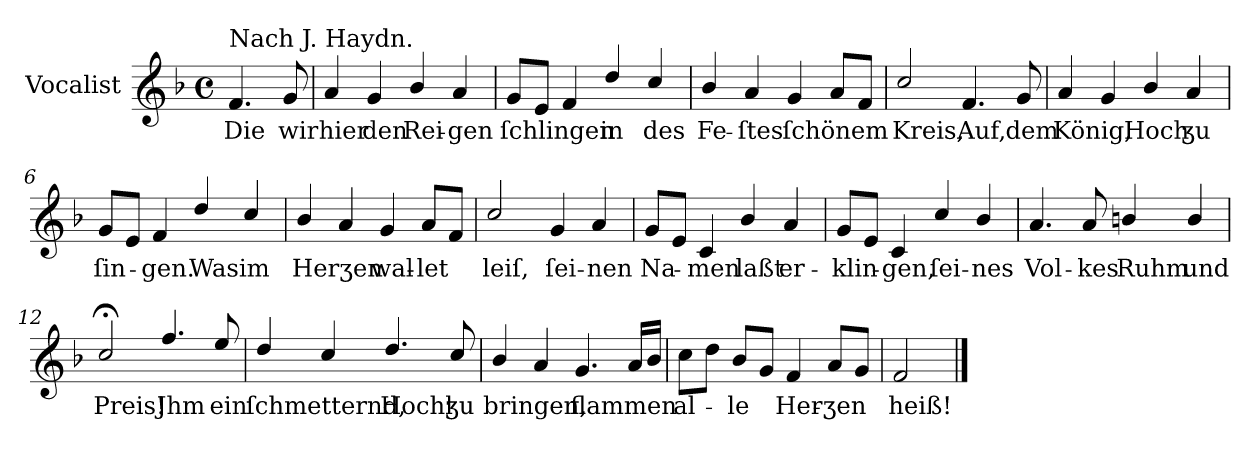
**kern	**text
*part1	*part1
*staff1	*staff1
*I"Vocalist	*
*k[b-]	*
*F:	*
*M4/4	*
*met(c)	*
=	=
!LO:TX:a:t=Nach J. Haydn.	!
4.f	Die
8g	wir
=1	=1
4a	hier
4g	den
4b-/	Rei-
4a	-gen
=2	=2
8gL	ſchlingen
8eJ	.
4f	.
4dd/	in
4cc/	des
=3	=3
4b-/	Fe-
4a	-ſtes
4g	ſchönem
8aL	.
8fJ	.
=4	=4
2cc/	Kreis,
4.f	Auf,
8g	dem
=5	=5
4a	König,
4g	.
4b-/	Hoch
4a	ʒu
=6	=6
8gL	ſin-
8eJ	.
4f	-gen.
4dd/	Was
4cc/	im
=7	=7
4b-/	Herʒen
4a	.
4g	wal-
8aL	-let
8fJ	.
=8	=8
2cc/	leiſ,
4g	ſei-
4a	-nen
=9	=9
8gL	Na-
8eJ	.
4c	-men
4b-/	laßt
4a	er-
=10	=10
8gL	-klin-
8eJ	.
4c	-gen,
4cc/	ſei-
4b-/	-nes
=11	=11
4.a	Vol-
8a	-kes
4bn/	Ruhm
4b/	und
=12	=12
2cc;</	Preis!
4.ff/	Jhm
8ee/	ein
=13	=13
4dd/	ſchmetternd,
4cc/	.
4.dd/	Hochl
8cc/	ʒu
=14	=14
4b-/	bringen,
4a	.
4.g	flammen
16aLL	.
16b-JJ	.
=15	=15
8ccL	al-
8ddJ	.
8b-L	-le
8gJ	.
4f	Her-
8aL	-ʒen
8gJ	.
=16	=16
2f	heiß!
==	==
*-	*-
